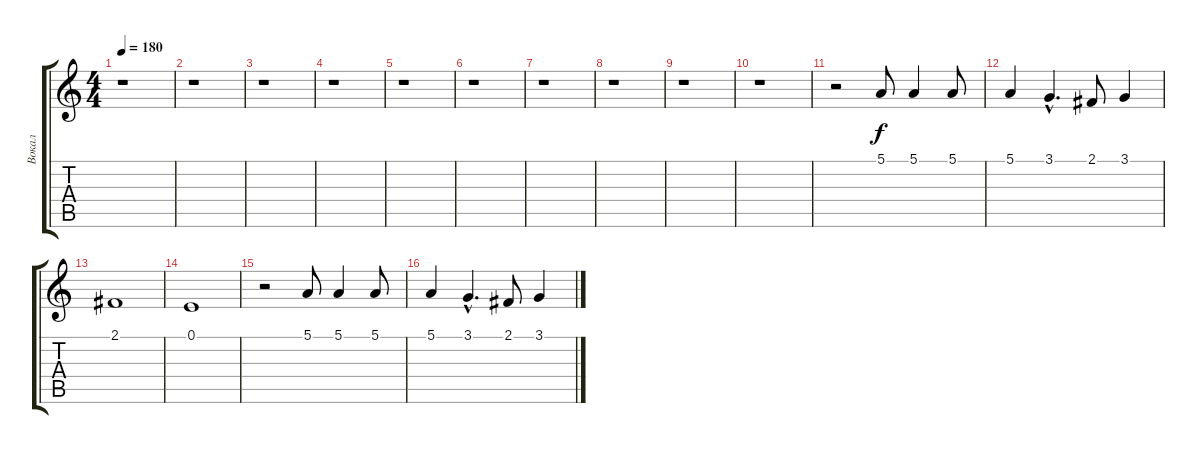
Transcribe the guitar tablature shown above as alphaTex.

\track ("Вокал" "Вокал") {instrument violin}
\staff {score tabs}
\tuning (E4 B3 G3 D3 A2 E2) {hide}
\ts (4 4)
\tempo 180
\clef g2
\ks c
r.1{dy f} |
r.1 |
r.1 |
r.1 |
r.1 |
r.1 |
r.1 |
r.1 |
r.1 |
r.1 |
r.2 5.1.8 5.1.4 5.1.8 |
5.1.4 3.1{hac}.4{d} 2.1.8 3.1.4 |
2.1.1 |
0.1.1 |
r.2 5.1.8 5.1.4 5.1.8 |
5.1.4 3.1{hac}.4{d} 2.1.8 3.1.4
